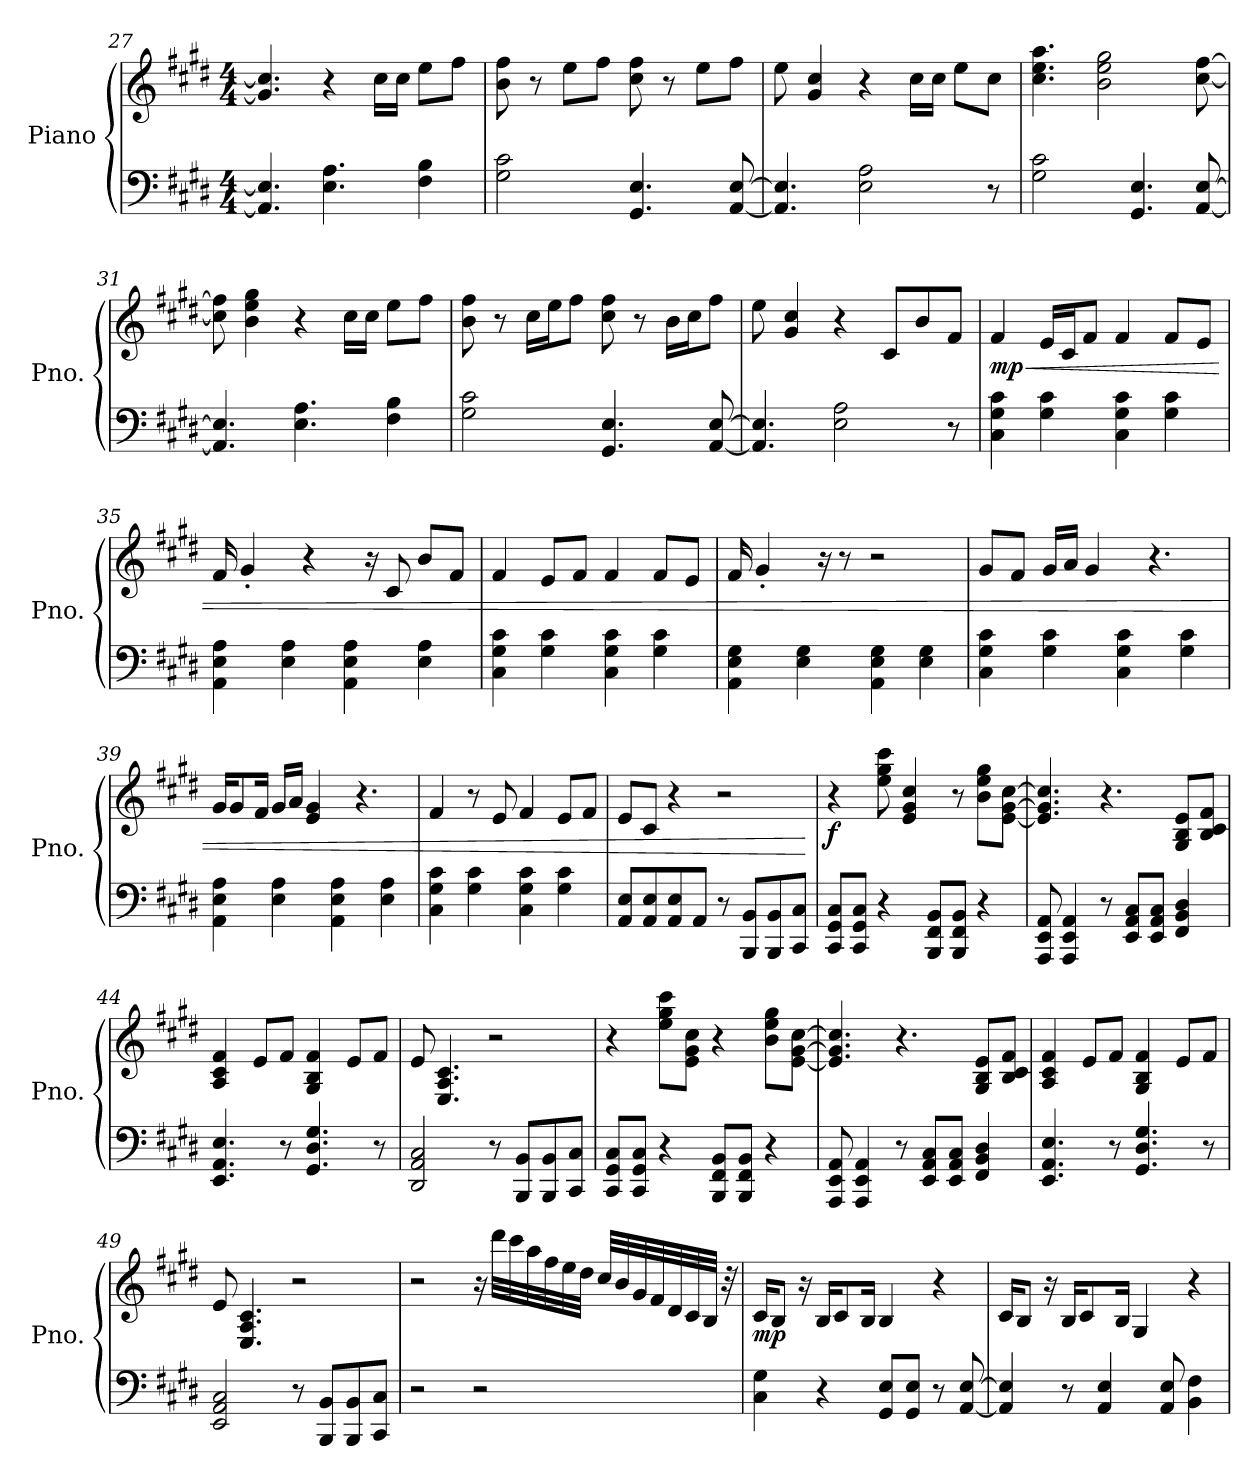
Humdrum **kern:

**kern	**kern	**dynam
*part1	*part1	*part1
*staff2	*staff1	*staff1/2
*I"Piano	*	*
*I'Pno.	*	*
*clefF4	*clefG2	*
*k[f#c#g#d#]	*k[f#c#g#d#]	*
*M4/4	*M4/4	*
=27	=27	=27
4.AA/] 4.E/]	4.g#/] 4.cc#/]	.
4.E\ 4.A\	4r	.
.	16cc#\LL	.
.	16cc#\JJ	.
4F#\ 4B\	8ee\L	.
.	8ff#\J	.
=28	=28	=28
2G#\ 2c#\	8b\ 8ff#\	.
.	8r	.
.	8ee\L	.
.	8ff#\J	.
4.GG#/ 4.E/	8cc#\ 8ff#\	.
.	8r	.
.	8ee\L	.
[8AA/ [8E/	8ff#\J	.
=29	=29	=29
4.AA/] 4.E/]	8ee\	.
.	4g#/ 4cc#/	.
2E\ 2A\	4r	.
.	16cc#\LL	.
.	16cc#\JJ	.
.	8ee\L	.
8r	8cc#\J	.
!!LO:LB:g=z
=30	=30	=30
2G#\ 2c#\	4.cc#\ 4.ee\ 4.aa\	.
.	2b\ 2ee\ 2gg#\	.
4.GG#/ 4.E/	.	.
[8AA/ [8E/	[8cc#\ [8ff#\	.
=31	=31	=31
4.AA/] 4.E/]	8cc#\] 8ff#\]	.
.	4b\ 4ee\ 4gg#\	.
4.E\ 4.A\	4r	.
.	16cc#\LL	.
.	16cc#\JJ	.
4F#\ 4B\	8ee\L	.
.	8ff#\J	.
=32	=32	=32
2G#\ 2c#\	8b\ 8ff#\	.
.	8r	.
.	16cc#\LL	.
.	16ee\J	.
.	8ff#\J	.
4.GG#/ 4.E/	8cc#\ 8ff#\	.
.	8r	.
.	16b\LL	.
.	16cc#\J	.
[8AA/ [8E/	8ff#\J	.
=33	=33	=33
4.AA/] 4.E/]	8ee\	.
.	4g#/ 4cc#/	.
2E\ 2A\	4r	.
.	8c#/L	.
.	8b/	.
8r	8f#/J	.
=34	=34	=34
!	!	!LO:HP:b
!	!	!LO:DY:n=1:b
4C#\ 4G#\ 4c#\	4f#/	< mp
4G#\ 4c#\	16e/LL	.
.	16c#/J	.
.	8f#/J	.
4C#\ 4G#\ 4c#\	4f#/	.
4G#\ 4c#\	8f#/L	.
.	8e/J	.
!!LO:LB:g=z
=35	=35	=35
4AA\ 4E\ 4A\	16f#/	.
.	4g#'/	.
4E\ 4A\	.	.
.	4r	.
4AA\ 4E\ 4A\	.	.
.	16r	.
.	8c#/	.
4E\ 4A\	8b/L	.
.	8f#/J	.
=36	=36	=36
4C#\ 4G#\ 4c#\	4f#/	.
4G#\ 4c#\	8e/L	.
.	8f#/J	.
4C#\ 4G#\ 4c#\	4f#/	.
4G#\ 4c#\	8f#/L	.
.	8e/J	.
=37	=37	=37
4AA\ 4E\ 4G#\	16f#/	.
.	4g#'/	.
4E\ 4G#\	.	.
.	16r	.
.	8r	.
4AA\ 4E\ 4G#\	2r	.
4E\ 4G#\	.	.
=38	=38	=38
4C#\ 4G#\ 4c#\	8g#/L	.
.	8f#/J	.
4G#\ 4c#\	16g#/LL	.
.	16a/JJ	.
.	4g#/	.
4C#\ 4G#\ 4c#\	.	.
.	4.r	.
4G#\ 4c#\	.	.
=39	=39	=39
4AA\ 4E\ 4A\	16g#/KL	.
.	8g#/	.
.	16f#/Jk	.
4E\ 4A\	16g#/LL	.
.	16a/JJ	.
.	4e/ 4g#/	.
4AA\ 4E\ 4A\	.	.
.	4.r	.
4E\ 4A\	.	.
!!LO:LB:g=z
=40	=40	=40
4C#\ 4G#\ 4c#\	4f#/	.
4G#\ 4c#\	8r	.
.	8e/	.
4C#\ 4G#\ 4c#\	4f#/	.
4G#\ 4c#\	8e/L	.
.	8f#/J	.
=41	=41	=41
8AA/ 8E/L	8e/L	.
8AA/ 8E/	8c#/J	.
8AA/ 8E/	4r	.
8AA/J	.	.
8r	2r	.
8BBB/ 8BB/L	.	.
8BBB/ 8BB/	.	.
8CC#/ 8C#/J	.	.
.	.	[
=42	=42	=42
!	!	!LO:DY:b
8CC#/ 8GG#/ 8C#/L	4r	f
8CC#/ 8GG#/ 8C#/J	.	.
4r	8ee\ 8gg#\ 8ccc#\	.
.	4e/ 4g#/ 4cc#/	.
8BBB/ 8FF#/ 8BB/L	.	.
8BBB/ 8FF#/ 8BB/J	8r	.
4r	8b\ 8ee\ 8gg#\L	.
.	[8e\ [8g#\ [8cc#\J	.
=43	=43	=43
8AAA/ 8EE/ 8AA/	4.e/] 4.g#/] 4.cc#/]	.
4AAA/ 4EE/ 4AA/	.	.
8r	4.r	.
8EE/ 8AA/ 8C#/L	.	.
8EE/ 8AA/ 8C#/J	.	.
4FF#/ 4BB/ 4D#/	8G#/ 8B/ 8e/L	.
.	8B/ 8c#/ 8f#/J	.
=44	=44	=44
4.EE/ 4.AA/ 4.E/	4A/ 4c#/ 4f#/	.
.	8e/L	.
8r	8f#/J	.
4.GG#/ 4.D#/ 4.G#/	4G#/ 4B/ 4f#/	.
.	8e/L	.
8r	8f#/J	.
!!LO:LB:g=z
=45	=45	=45
2DD#/ 2AA/ 2C#/	8e/	.
.	4.E/ 4.A/ 4.c#/	.
8r	2r	.
8BBB/ 8BB/L	.	.
8BBB/ 8BB/	.	.
8CC#/ 8C#/J	.	.
=46	=46	=46
8CC#/ 8GG#/ 8C#/L	4r	.
8CC#/ 8GG#/ 8C#/J	.	.
4r	8ee\ 8gg#\ 8ccc#\L	.
.	8e\ 8g#\ 8cc#\J	.
8BBB/ 8FF#/ 8BB/L	4r	.
8BBB/ 8FF#/ 8BB/J	.	.
4r	8b\ 8ee\ 8gg#\L	.
.	[8e\ [8g#\ [8cc#\J	.
=47	=47	=47
8AAA/ 8EE/ 8AA/	4.e/] 4.g#/] 4.cc#/]	.
4AAA/ 4EE/ 4AA/	.	.
8r	4.r	.
8EE/ 8AA/ 8C#/L	.	.
8EE/ 8AA/ 8C#/J	.	.
4FF#/ 4BB/ 4D#/	8G#/ 8B/ 8e/L	.
.	8B/ 8c#/ 8f#/J	.
=48	=48	=48
4.EE/ 4.AA/ 4.E/	4A/ 4c#/ 4f#/	.
.	8e/L	.
8r	8f#/J	.
4.GG#/ 4.D#/ 4.G#/	4G#/ 4B/ 4f#/	.
.	8e/L	.
8r	8f#/J	.
=49	=49	=49
2EE/ 2AA/ 2C#/	8e/	.
.	4.E/ 4.A/ 4.c#/	.
8r	2r	.
8BBB/ 8BB/L	.	.
8BBB/ 8BB/	.	.
8CC#/ 8C#/J	.	.
!!LO:PB:g=z
=50	=50	=50
2r	2r	.
2r	16r	.
.	32ddd#\LLL	.
.	32ccc#\	.
.	32aa\	.
.	32ff#\	.
.	32ee\	.
.	32dd#\JJJ	.
.	32cc#/LLL	.
.	32b/	.
.	32g#/	.
.	32f#/	.
.	32d#/	.
.	32c#/	.
.	32B/JJJ	.
.	32r	.
=51	=51	=51
!	!	!LO:DY:b
4C#\ 4G#\	16c#/KL	mp
.	8B/J	.
.	16r	.
4r	16B/KL	.
.	8c#/	.
.	16B/Jk	.
8GG#/ 8E/L	4B/	.
8GG#/ 8E/J	.	.
8r	4r	.
[8AA/ [8E/	.	.
=52	=52	=52
4AA/] 4E/]	16c#/KL	.
.	8B/J	.
.	16r	.
8r	16B/KL	.
.	8c#/	.
4AA/ 4E/	.	.
.	16B/Jk	.
.	4G#/	.
8AA/ 8E/	.	.
4BB\ 4F#\	4r	.
=	=	=
*-	*-	*-
